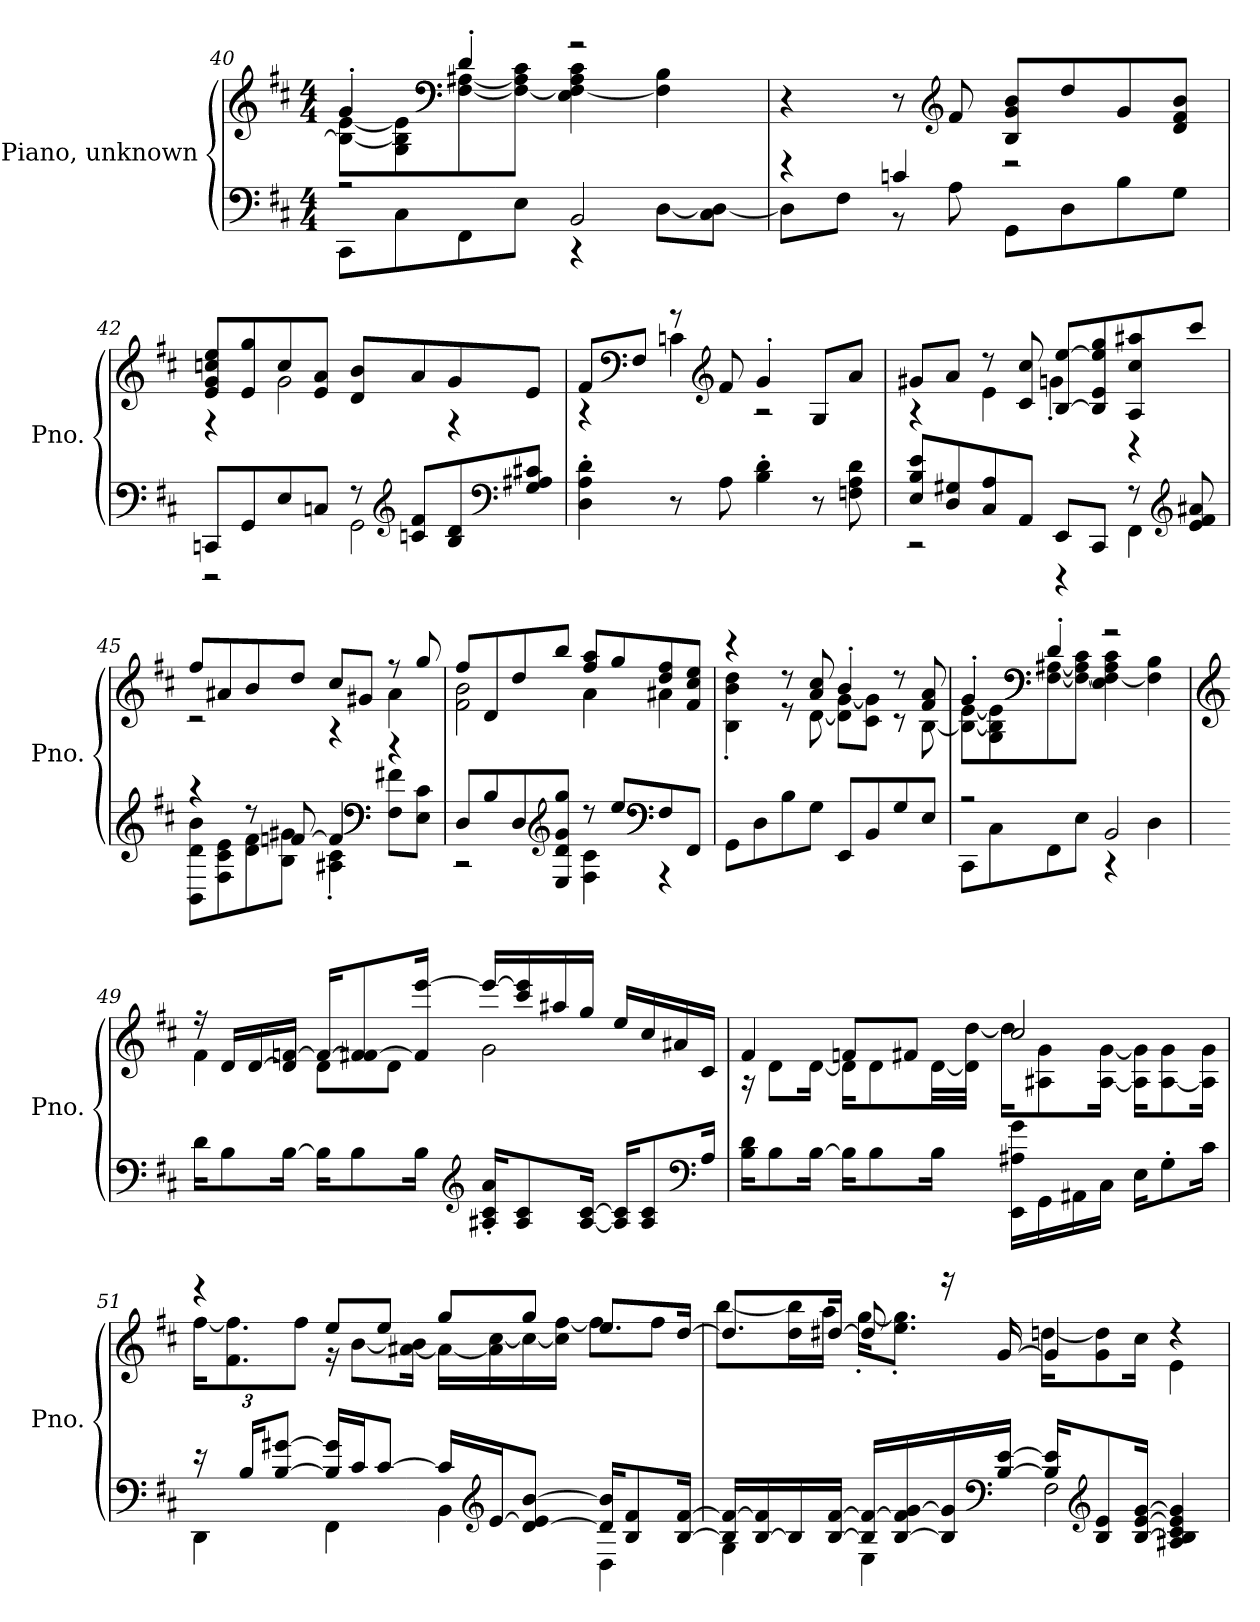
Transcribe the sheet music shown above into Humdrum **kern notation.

**kern	**kern
*part1	*part1
*staff2	*staff1
*I"Piano, unknown	*
*I'Pno.	*
*clefF4	*clefG2
*k[f#c#]	*k[f#c#]
*M4/4	*M4/4
=40	=40
*^	*^
2r	8CC#\L	4g'/	8B\_ [8e\L
.	8C#\	.	8G\ 8B\] 8e\]
*	*	*clefF4	*
.	8FF#\	4d'/	[8F#\ [8A#X\
.	8E\J	.	8F#\_ 8A#\] 8c#\J
2BB/	4r	2r	4E\ 4F#\_ 4A#\ 4c#\
.	[8D\L	.	4F#\] 4B\
.	8C#\ 8D\_J	.	.
*	*	*v	*v
!!LO:PB:g=z
=41	=41	=41
4r	8D\L]	4r
.	8F#\J	.
4cn/	8r	8r
*	*	*clefG2
.	8A\	8f#/
2r	8GG\L	8B/ 8g/ 8b/L
.	8D\	8dd/
.	8B\	8g/
.	8G\J	8d/ 8f#/ 8b/J
=42	=42	=42
*	*	*^
8CCn/L	2r	8e/ 8g/ 8ccn/ 8ee/L	4r
8GG/	.	8e/ 8gg/	.
8E/	.	8cc/	2g\
8Cn/J	.	8e/ 8a/J	.
8r	2GG\	8d/ 8b/L	.
*clefG2	*	*	*
8cn/ 8f#/L	.	8a/	.
8B/ 8d/	.	8g/	4r
*clefF4	*	*	*
8G/ 8A#X/ 8c#X/J	.	8e/J	.
*v	*v	*	*
=43	=43	=43
4D\' 4A\' 4d\'	8f#/L	4r
*	*clefF4	*
.	8F#/J	.
8r	8r	4cn\
*	*clefG2	*
8A\	8f#/	.
4B\' 4d\'	4g'/	2r
8r	8G/L	.
8Fn\ 8A\ 8d\	8a/J	.
!!LO:LB:g=z	!!
=44	=44	=44
*^	*	*
8E/ 8B/ 8e/L	2r	8g#X/L	4r
8D/ 8G#X/	.	8a/J	.
8C#/ 8A/	.	8r	4e\
8AA/J	.	8c#/ 8cc#/	.
8EE/L	4r	[8B/ [8ee/L	4gn'\
8CC#/J	.	8B/] 8e/ 8ee/] 8gg/	.
8r	4FF#\	8A/ 8cc#/ 8aa#X/	4r
*clefG2	*	*	*
8e/ 8f#/ 8a#X/	.	8ccc#/J	.
=45	=45	=45	=45
4r	8BB\ 8d\ 8b\L	8ff#/L	2r
.	8F#\ 8c#\ 8e\	8a#X/	.
8r	8d\ 8f#\	8b/	.
[8fn/	8B\ 8g#X\J	8dd/J	.
4f/]	4A#X\' 4c#\'	8cc#/L	4r
.	.	8g#X/J	.
*clefF4	*	*	*
4r	8F#\ 8f#X\L	8r	4a#\
.	8E\ 8c#\J	8gg/	.
!!LO:LB:g=z	!!
=46	=46	=46	=46
8D/L	2r	8ff#/L	2f#\ 2b\
8B/	.	8d/	.
8D/	.	8dd/	.
*clefG2	*	*	*
8E/ 8d/ 8g/ 8gg/J	.	8bb/J	.
8r	4F#\ 4c#\	8ff#/ 8aa/L	4a\
8ee/L	.	8gg/	.
*clefF4	*	*	*
8F#/	4r	8dd/ 8ff#/	4a#X\
8FF#/J	.	8f#/ 8cc#/ 8ee/J	.
*v	*v	*	*
=47	=47	=47
8GG\L	4r	4B\' 4b\' 4dd\'
8D\	.	.
8B\	8r	8r
8G\J	8a/ 8cc#/	[8d\
8EE/L	4b'/	8d\] [8g\L
8BB/	.	8c#\ 8g\]J
8G/	8r	8r
8E/J	8f#/ 8a/	[8B\
=48	=48	=48
*^	*	*
2r	8CC#\L	4g'/	8B\_ [8e\L
.	8C#\	.	8G\ 8B\] 8e\]
*	*	*clefF4	*
.	8FF#\	4d'/	[8F#\ [8A#X\
.	8E\J	.	8F#\_ 8A#\] 8c#\J
2BB/	4r	2r	4E\ 4F#\_ 4A#\ 4c#\
.	4D\	.	4F#\] 4B\
*v	*v	*	*
!!LO:LB:g=z	!!
=49	=49	=49
*	*clefG2	*
16d\KL	16r	4f#\
8B\	16d/LL	.
.	[16d/	.
[16B\Jk	16d/] [16fn/JJ	.
16B\KL]	16f/KL_	8d\L
8B\	8f/] [8f#X/	.
.	.	8d\J
16B\Jk	16f#/] [16eee/Jk	.
*clefG2	*	*
16A#X/' 16c#/' 16a/'KL	16eee/LL_	2g\
8A#/ 8c#/	16ccc#/ 16eee/]	.
.	16aa#X/	.
[16A#/ [16c#/Jk	16gg/JJ	.
16A#/] 16c#/]KL	16ee/LL	.
8A#/ 8c#/	16cc#/	.
.	16a#X/	.
*clefF4	*	*
16A#/Jk	16c#/JJ	.
!!LO:LB:g=z	!!
=50	=50	=50
16B\ 16d\KL	4f#/	16r
8B\	.	8d\L
[16B\Jk	.	[16d\Jk
16B\KL]	8fn/L	16d\KL]
8B\	.	8d\
.	8f#X/J	.
16B\Jk	.	[32d\LL
.	.	32d\] [32dd\JJJ
16EE\ 16A#X\ 16g\LL	2cc#/	16dd\KL]
16GG\	.	8A#X\ 8g\
16AA#X\	.	.
16C#\JJ	.	[16A#\ [16g\Jk
16E\KL	.	16A#\] 16g\]KL
8G'\	.	[8A#\ 8g\
16c#\Jk	.	16A#\] 16g\Jk
=51	=51	=51
*^	*	*
*	*	*	*Xbrackettup
16r	4DD\	4r	[24ff#\KL
.	.	.	12.f#\ 12.ff#\]
16B/KL	.	.	.
[8B/ [8g#X/J	.	.	.
.	.	.	12ff#\J
16B/] 16g#/]LL	4FF#\	8ee/L	16r
16c#/J	.	.	[8b\L
[8c#/J	.	8ee/J	.
.	.	.	[16a#X\ 16b\]Jk
16c#/LL]	4BB\	8gg/L	16a#\LL_
*clefG2	*	*	*
[16e/J	.	.	16a#\] [16cc#\
[8d/ 8e/] [8b/J	.	8gg/J	16cc#\_
.	.	.	16cc#\] [16ff#\JJ
16d/] 16b/]KL	4D\	8.ee/L	8ff#\L]
8B/ 8f#/	.	.	.
.	.	.	8ff#\J
[16B/ [16f#/Jk	.	[16dd/Jk	.
!!LO:LB:g=z	!!
=52	=52	=52	=52
16B/] 16f#/_LL	4G\	8.dd/L]	[8bb\L
[16B/ 16f#/]	.	.	.
16B/]	.	.	16dd\ 16bb\]L
[16B/ [16f#/JJ	.	[16dd#X/Jk	16aa\JJ
16B/] 16f#/_LL	4E\	8dd#/]	[16gg'\KL
[16B/ 16f#/] [16g/	.	.	8.ee\' 8.gg\]'J
16B/] 16g/]	.	16r	.
*clefF4	*	*	*
[16B/ [16e/JJ	.	[16g/	.
16B/] 16e/]KL	2F#\	4g/]	[16ddn\KL
*clefG2	*	*	*
8B/ 8e/	.	.	8g\ 8dd\]
[16B/ [16e/ [16g/Jk	.	.	16cc#\Jk
4A#X/ 4B/] 4c#/ 4e/] 4g/]	.	4r	4e\
*v	*v	*	*
*	*v	*v
=	=
*-	*-
